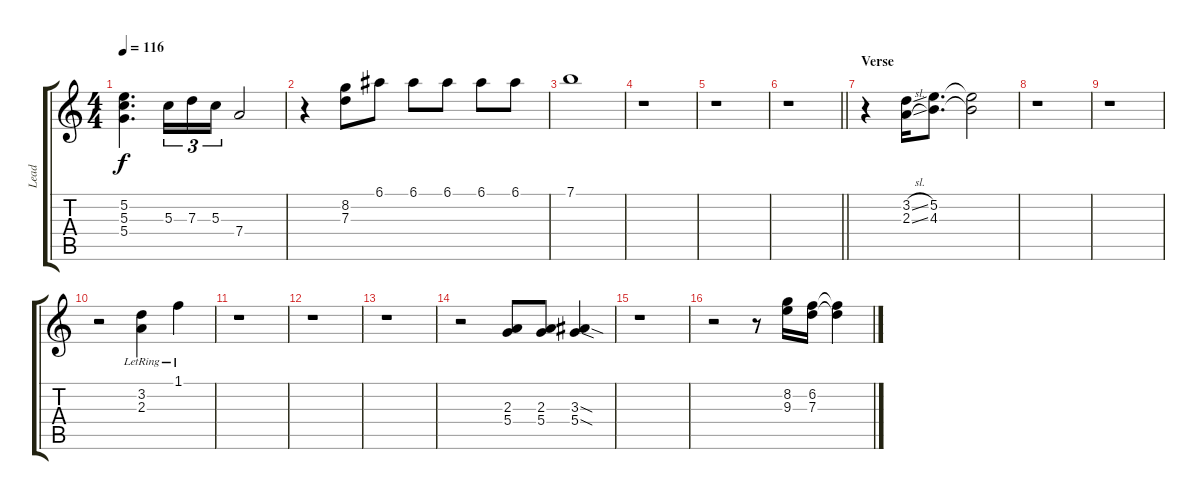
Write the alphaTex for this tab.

\track ("Lead" "Lead") {instrument electricguitarclean}
\staff {score tabs}
\tuning (E4 B3 G3 D3 A2 E2) {hide}
\ts (4 4)
\tempo 116
\clef g2
\ks c
(5.2 5.3 5.4).4{d dy f} 5.3.16{tu (3 2)} 7.3.16{tu (3 2)} 5.3.16{tu (3 2)} 7.4.2 |
r.4 (8.2 7.3).8 6.1.8 6.1.8 6.1.8 6.1.8 6.1.8 |
7.1.1 |
r.1 |
r.1 |
\barLineRight lightlight
r.1 |
\section ("" "Verse")
r.4 (3.2{sl} 2.3{sl}).16 (5.2 4.3).8{d} (5.2{t} 4.3{t}).2 |
r.1 |
r.1 |
r.2 (3.2{lr} 2.3{lr}).4 1.1{lr}.4 |
r.1 |
r.1 |
r.1 |
r.2 (2.3 5.4).8 (2.3 5.4).8 (3.3{sod} 5.4{sod}).4 |
r.1 |
r.2 r.8 (8.2 9.3).16 (6.2 7.3).16 (6.2{t} 7.3{t}).4
